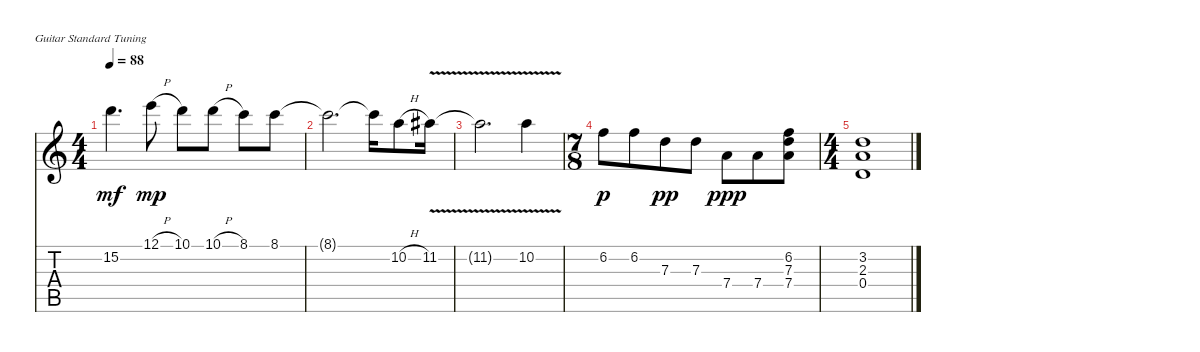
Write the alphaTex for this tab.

\defaultSystemsLayout 4
\bracketExtendMode nobrackets
\singleTrackTrackNamePolicy hidden
\multiTrackTrackNamePolicy hidden
\firstSystemTrackNameOrientation horizontal
\otherSystemsTrackNameOrientation horizontal
\track ("Electric Guitar" "E-Gt") {instrument distortionguitar}
\staff {score tabs}
\tuning (E4 B3 G3 D3 A2 E2)
\ts (4 4)
\tempo 88
\clef g2
\ks c
15.2{t}.4{d dy mf} 12.1{h}.8{dy mp} 10.1.8 10.1{h}.8 8.1.8 8.1.8 |
8.1{t}.2{d} 8.1{t}.16 10.2{h}.8 11.2{v}.16 |
11.2{v t}.2{d} 10.2{v}.4 |
\ts (7 8)
6.2.8{dy p} 6.2.8 7.3.8{dy pp} 7.3.8 7.4.8{dy ppp} 7.4.8 (6.2 7.4 7.3).8 |
\ts (4 4)
(2.3 0.4 3.2).1
